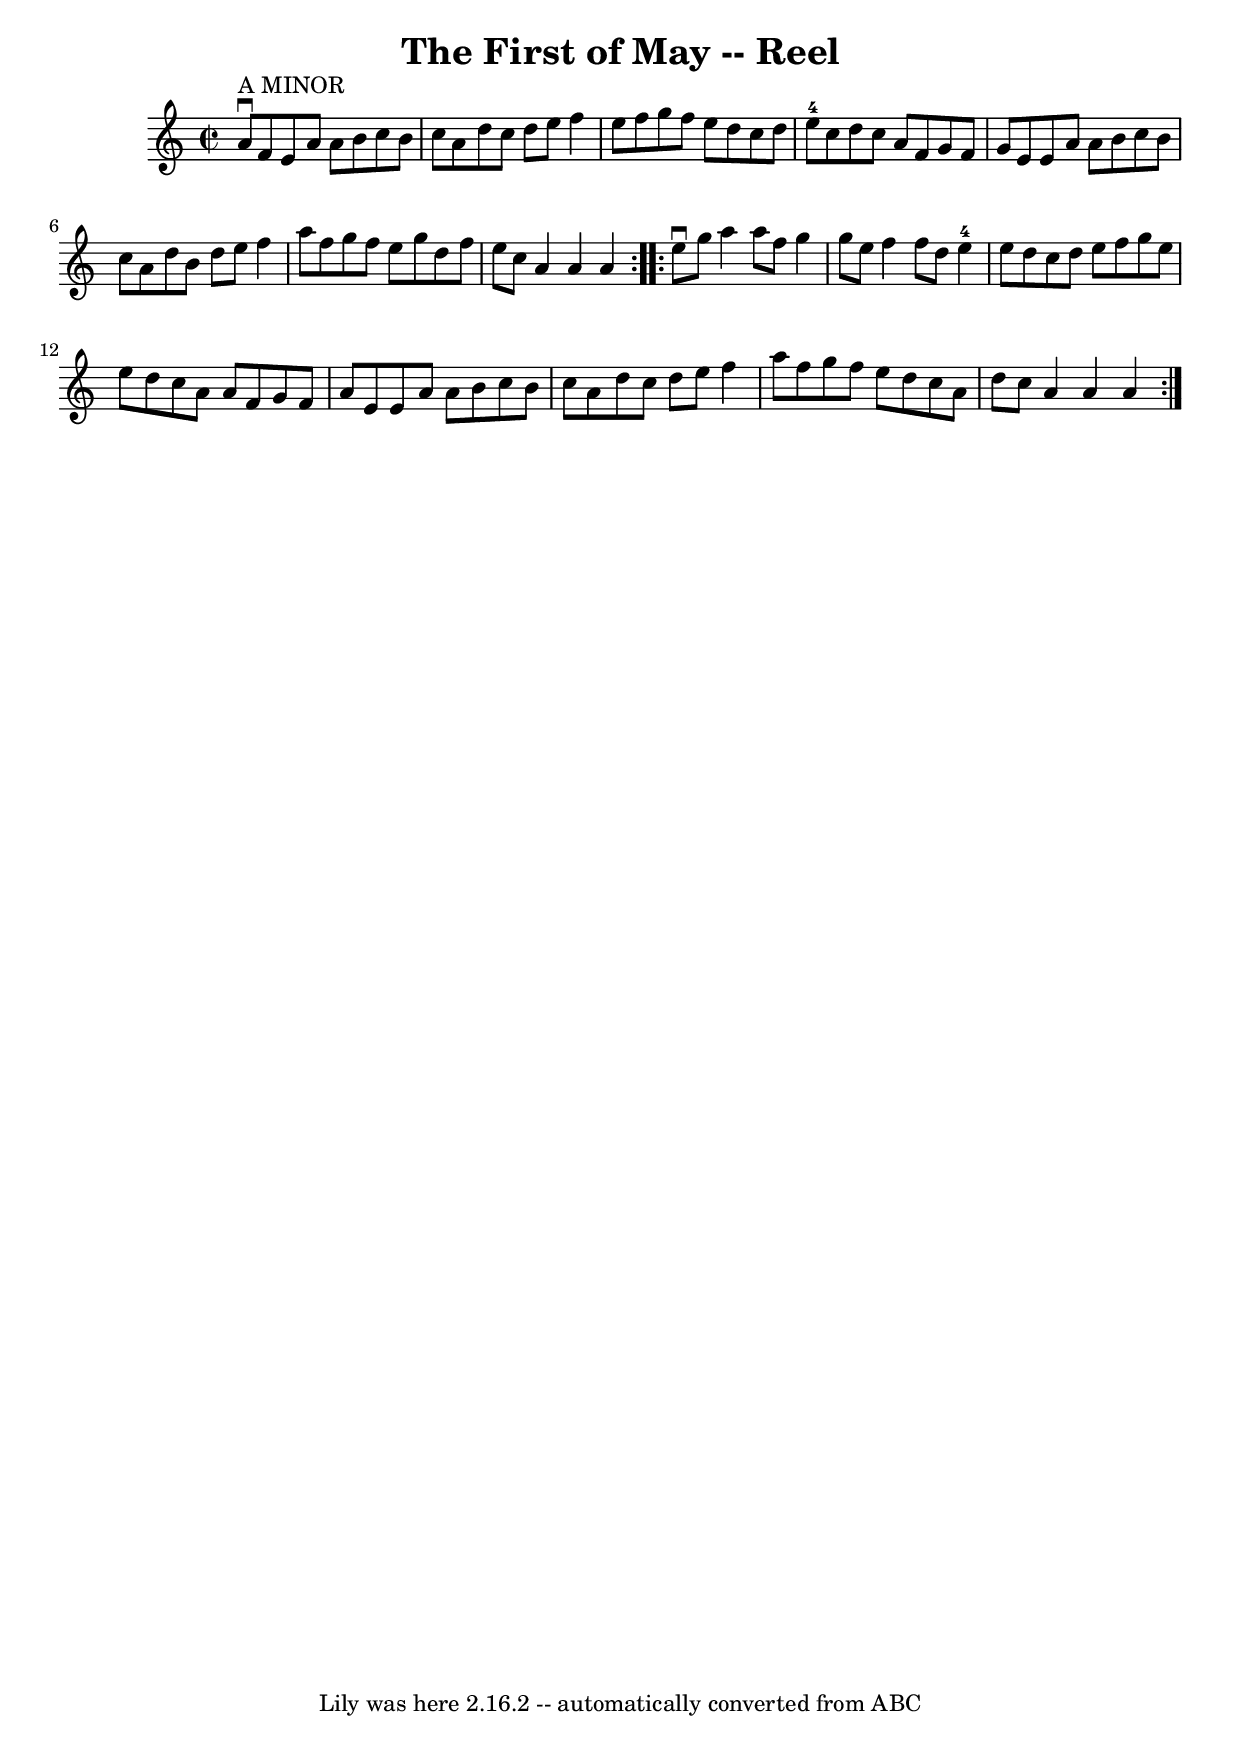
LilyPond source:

\version "2.16.2"
\include "Mammoth.ily"
\header {
  %% book = "Ryan's Mammoth Collection"
  crossRefNumber = "1"
  footnotes = "\\\\372"
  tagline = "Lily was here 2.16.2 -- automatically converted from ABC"
  title = "The First of May -- Reel"

}
voicedefault =  {



  \repeat volta 2 {

    \override Staff.TimeSignature #'style = #'C
    \time 2/2 
    \key a \minor
 a'8^"A MINOR"^\downbow f'8  |
    e'8    
    a'8 a'8 b'8 c''8 b'8 c''8 a'8    |
    d''8 c''8    
    d''8 e''8 f''4 e''8 f''8    |
    g''8 f''8 e''8 d''8 
    c''8 d''8 e''8-4 c''8    |
    d''8 c''8 a'8 f'8    
    g'8 f'8 g'8 e'8    |
    e'8 a'8 a'8 b'8 c''8    
    b'8 c''8 a'8    |
    d''8 b'8 d''8 e''8 f''4 a''8    
    f''8    |
    g''8 f''8 e''8 g''8 d''8 f''8 e''8 c''8 
    |
    a'4 a'4 a'4  
  }     
  \repeat volta 2 {
    e''8^\downbow   
    g''8  |
    a''4 a''8 f''8 g''4 g''8 e''8    |
    
    f''4 f''8 d''8 e''4-4 e''8 d''8    |
    c''8 d''8   
    e''8 f''8 g''8 e''8 e''8 d''8    |
    c''8 a'8 a'8  
    f'8 g'8 f'8 a'8 e'8    |
    e'8 a'8 a'8 b'8    
    c''8 b'8 c''8 a'8    |
    d''8 c''8 d''8 e''8 f''4   
    a''8 f''8    |
    g''8 f''8 e''8 d''8 c''8 a'8 d''8 
    c''8    |
    a'4 a'4 a'4    
  }   

}

\score{
  <<

    \context Staff="default"
    {
      \voicedefault 
      
    }

  >>
  \layout {
    
  }
  \midi {
  }

}
